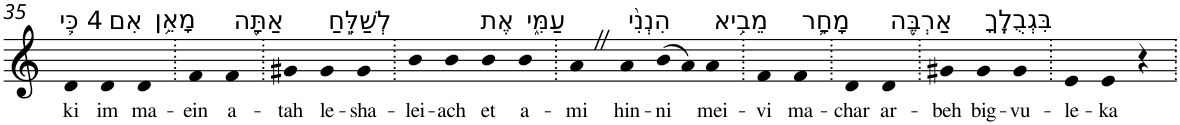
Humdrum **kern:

**kern	**text
*part1	*part1
*staff1	*staff1
*I"Piano	*
*I'Pno	*
!!LO:PB:g=z
*clefG2	*
*k[]	*
=35	=35
!LO:TX:a:t=4 כִּ֛י	!
!	!LO:LY:b
4d	ki
!LO:TX:a:t=אִם	!
!	!LO:LY:b
4d	im
!LO:TX:a:t=מָאֵ֥ן	!
!	!LO:LY:b
4d	ma-
=36.	=36.
!	!LO:LY:b
4f	-ein
!LO:TX:a:t=אַתָּ֖ה	!
!	!LO:LY:b
4f	a-
=37.	=37.
!	!LO:LY:b
4g#X	-tah
!LO:TX:a:t=לְשַׁלֵּ֣חַ	!
!	!LO:LY:b
4g#	le-
!	!LO:LY:b
4g#	-sha-
=38.	=38.
!	!LO:LY:b
4b	-lei-
!	!LO:LY:b
4b	-ach
!LO:TX:a:t=אֶת	!
!	!LO:LY:b
4b	et
!LO:TX:a:t=עַמִּ֑י	!
!	!LO:LY:b
4b	a-
=39.	=39.
!	!LO:LY:b
4aZ	-mi
!LO:TX:a:t=הִנְנִ֨י	!
!	!LO:LY:b
4a	hin-
!	!LO:LY:b
(>8b	-ni
8a)	.
!LO:TX:a:t=מֵבִ֥יא	!
!	!LO:LY:b
4a	mei-
=40.	=40.
!	!LO:LY:b
4f	-vi
!LO:TX:a:t=מָחָ֛ר	!
!	!LO:LY:b
4f	ma-
=41.	=41.
!	!LO:LY:b
4d	-char
!LO:TX:a:t=אַרְבֶּ֖ה	!
!	!LO:LY:b
4d	ar-
=42.	=42.
!	!LO:LY:b
4g#X	-beh
!LO:TX:a:t=בִּגְבֻלֶֽךָ	!
!	!LO:LY:b
4g#	big-
!	!LO:LY:b
4g#	-vu-
=43.	=43.
!	!LO:LY:b
4e	-le-
!	!LO:LY:b
4e	-ka
4r	.
=.	=.
*-	*-
